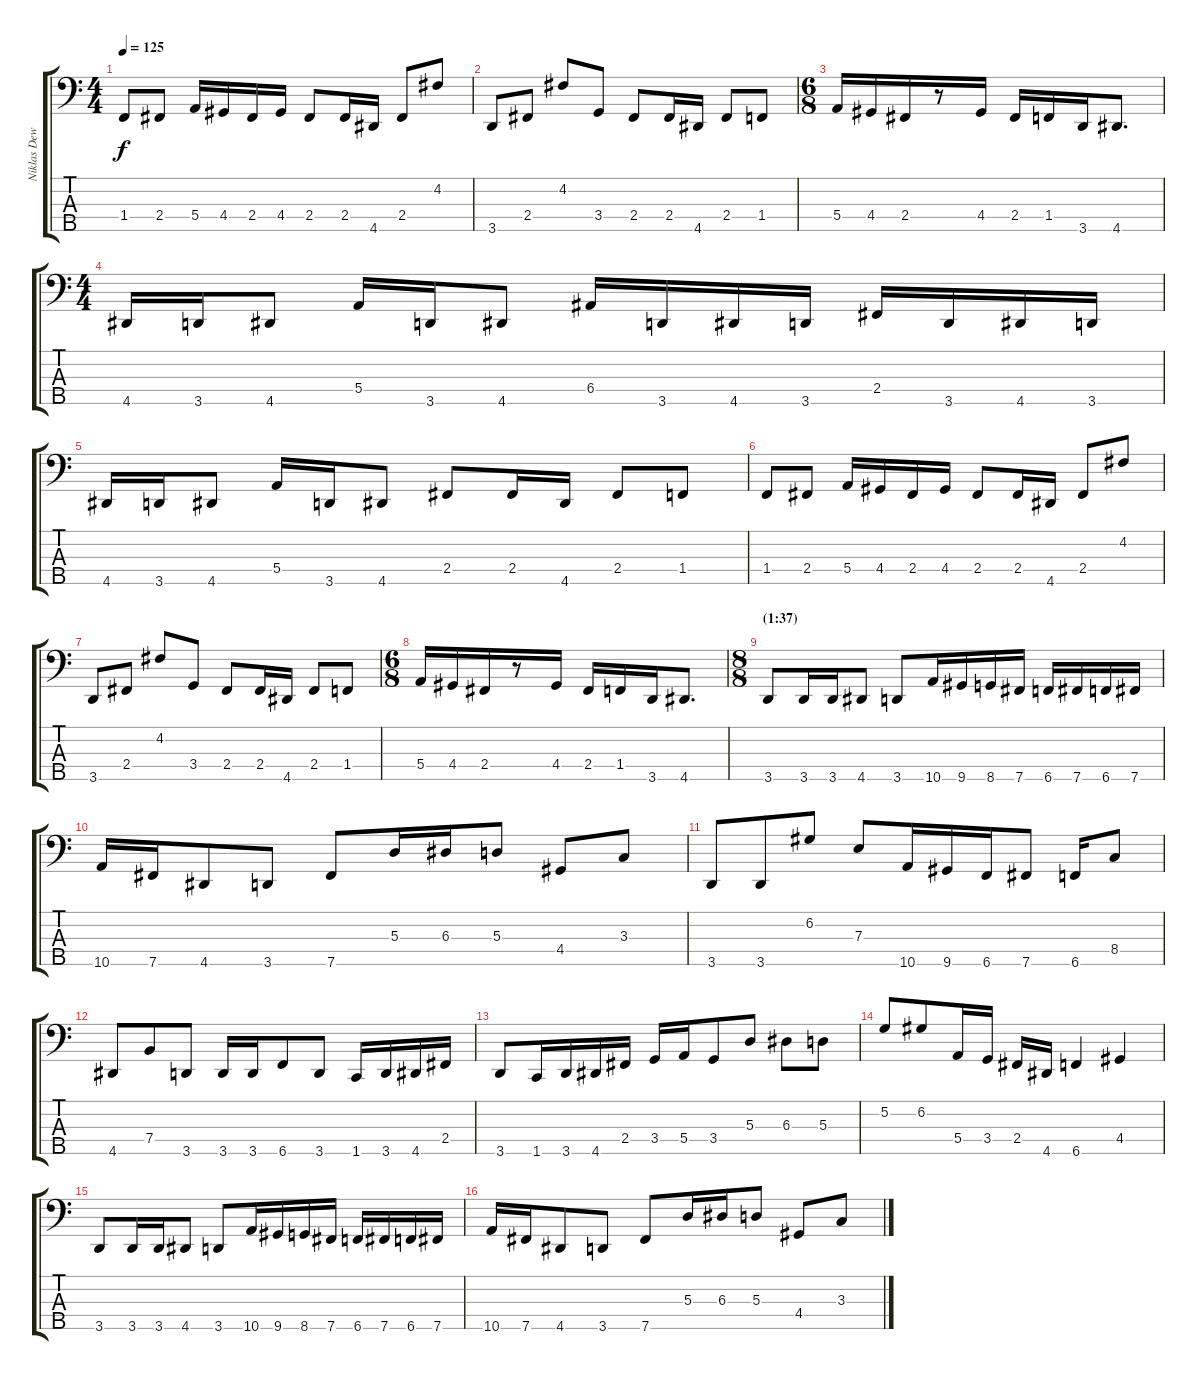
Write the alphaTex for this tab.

\track ("Niklas Dewerud" "Niklas Dew") {instrument electricbassfinger}
\staff {score tabs}
\tuning (G2 D2 A1 E1 B0) {hide}
\ts (4 4)
\tempo 125
\clef f4
\ks c
1.4.8{dy f} 2.4.8 5.4.16 4.4.16 2.4.16 4.4.16 2.4.8 2.4.16 4.5.16 2.4.8 4.2.8 |
3.5.8 2.4.8 4.2.8 3.4.8 2.4.8 2.4.16 4.5.16 2.4.8 1.4.8 |
\ts (6 8)
5.4.16 4.4.16 2.4.16 r.8 4.4.16 2.4.16 1.4.16 3.5.16 4.5.8{d} |
\ts (4 4)
4.5.16 3.5.16 4.5.8 5.4.16 3.5.16 4.5.8 6.4.16 3.5.16 4.5.16 3.5.16 2.4.16 3.5.16 4.5.16 3.5.16 |
4.5.16 3.5.16 4.5.8 5.4.16 3.5.16 4.5.8 2.4.8 2.4.16 4.5.16 2.4.8 1.4.8 |
1.4.8 2.4.8 5.4.16 4.4.16 2.4.16 4.4.16 2.4.8 2.4.16 4.5.16 2.4.8 4.2.8 |
3.5.8 2.4.8 4.2.8 3.4.8 2.4.8 2.4.16 4.5.16 2.4.8 1.4.8 |
\ts (6 8)
5.4.16 4.4.16 2.4.16 r.8 4.4.16 2.4.16 1.4.16 3.5.16 4.5.8{d} |
\ts (8 8)
\section ("" "(1:37)")
3.5.8 3.5.16 3.5.16 4.5.8 3.5.8 10.5.16 9.5.16 8.5.16 7.5.16 6.5.16 7.5.16 6.5.16 7.5.16 |
10.5.16 7.5.16 4.5.8 3.5.8 7.5.8 5.3.16 6.3.16 5.3.8 4.4.8 3.3.8 |
3.5.8 3.5.8 6.2.8 7.3.8 10.5.16 9.5.16 6.5.16 7.5.8 6.5.16 8.4.8 |
4.5.8 7.4.8 3.5.8 3.5.16 3.5.16 6.5.8 3.5.8 1.5.16 3.5.16 4.5.16 2.4.16 |
3.5.8 1.5.16 3.5.16 4.5.16 2.4.16 3.4.16 5.4.16 3.4.8 5.3.8 6.3.8 5.3.8 |
5.2.8 6.2.8 5.4.16 3.4.16 2.4.16 4.5.16 6.5.4 4.4.4 |
3.5.8 3.5.16 3.5.16 4.5.8 3.5.8 10.5.16 9.5.16 8.5.16 7.5.16 6.5.16 7.5.16 6.5.16 7.5.16 |
10.5.16 7.5.16 4.5.8 3.5.8 7.5.8 5.3.16 6.3.16 5.3.8 4.4.8 3.3.8
